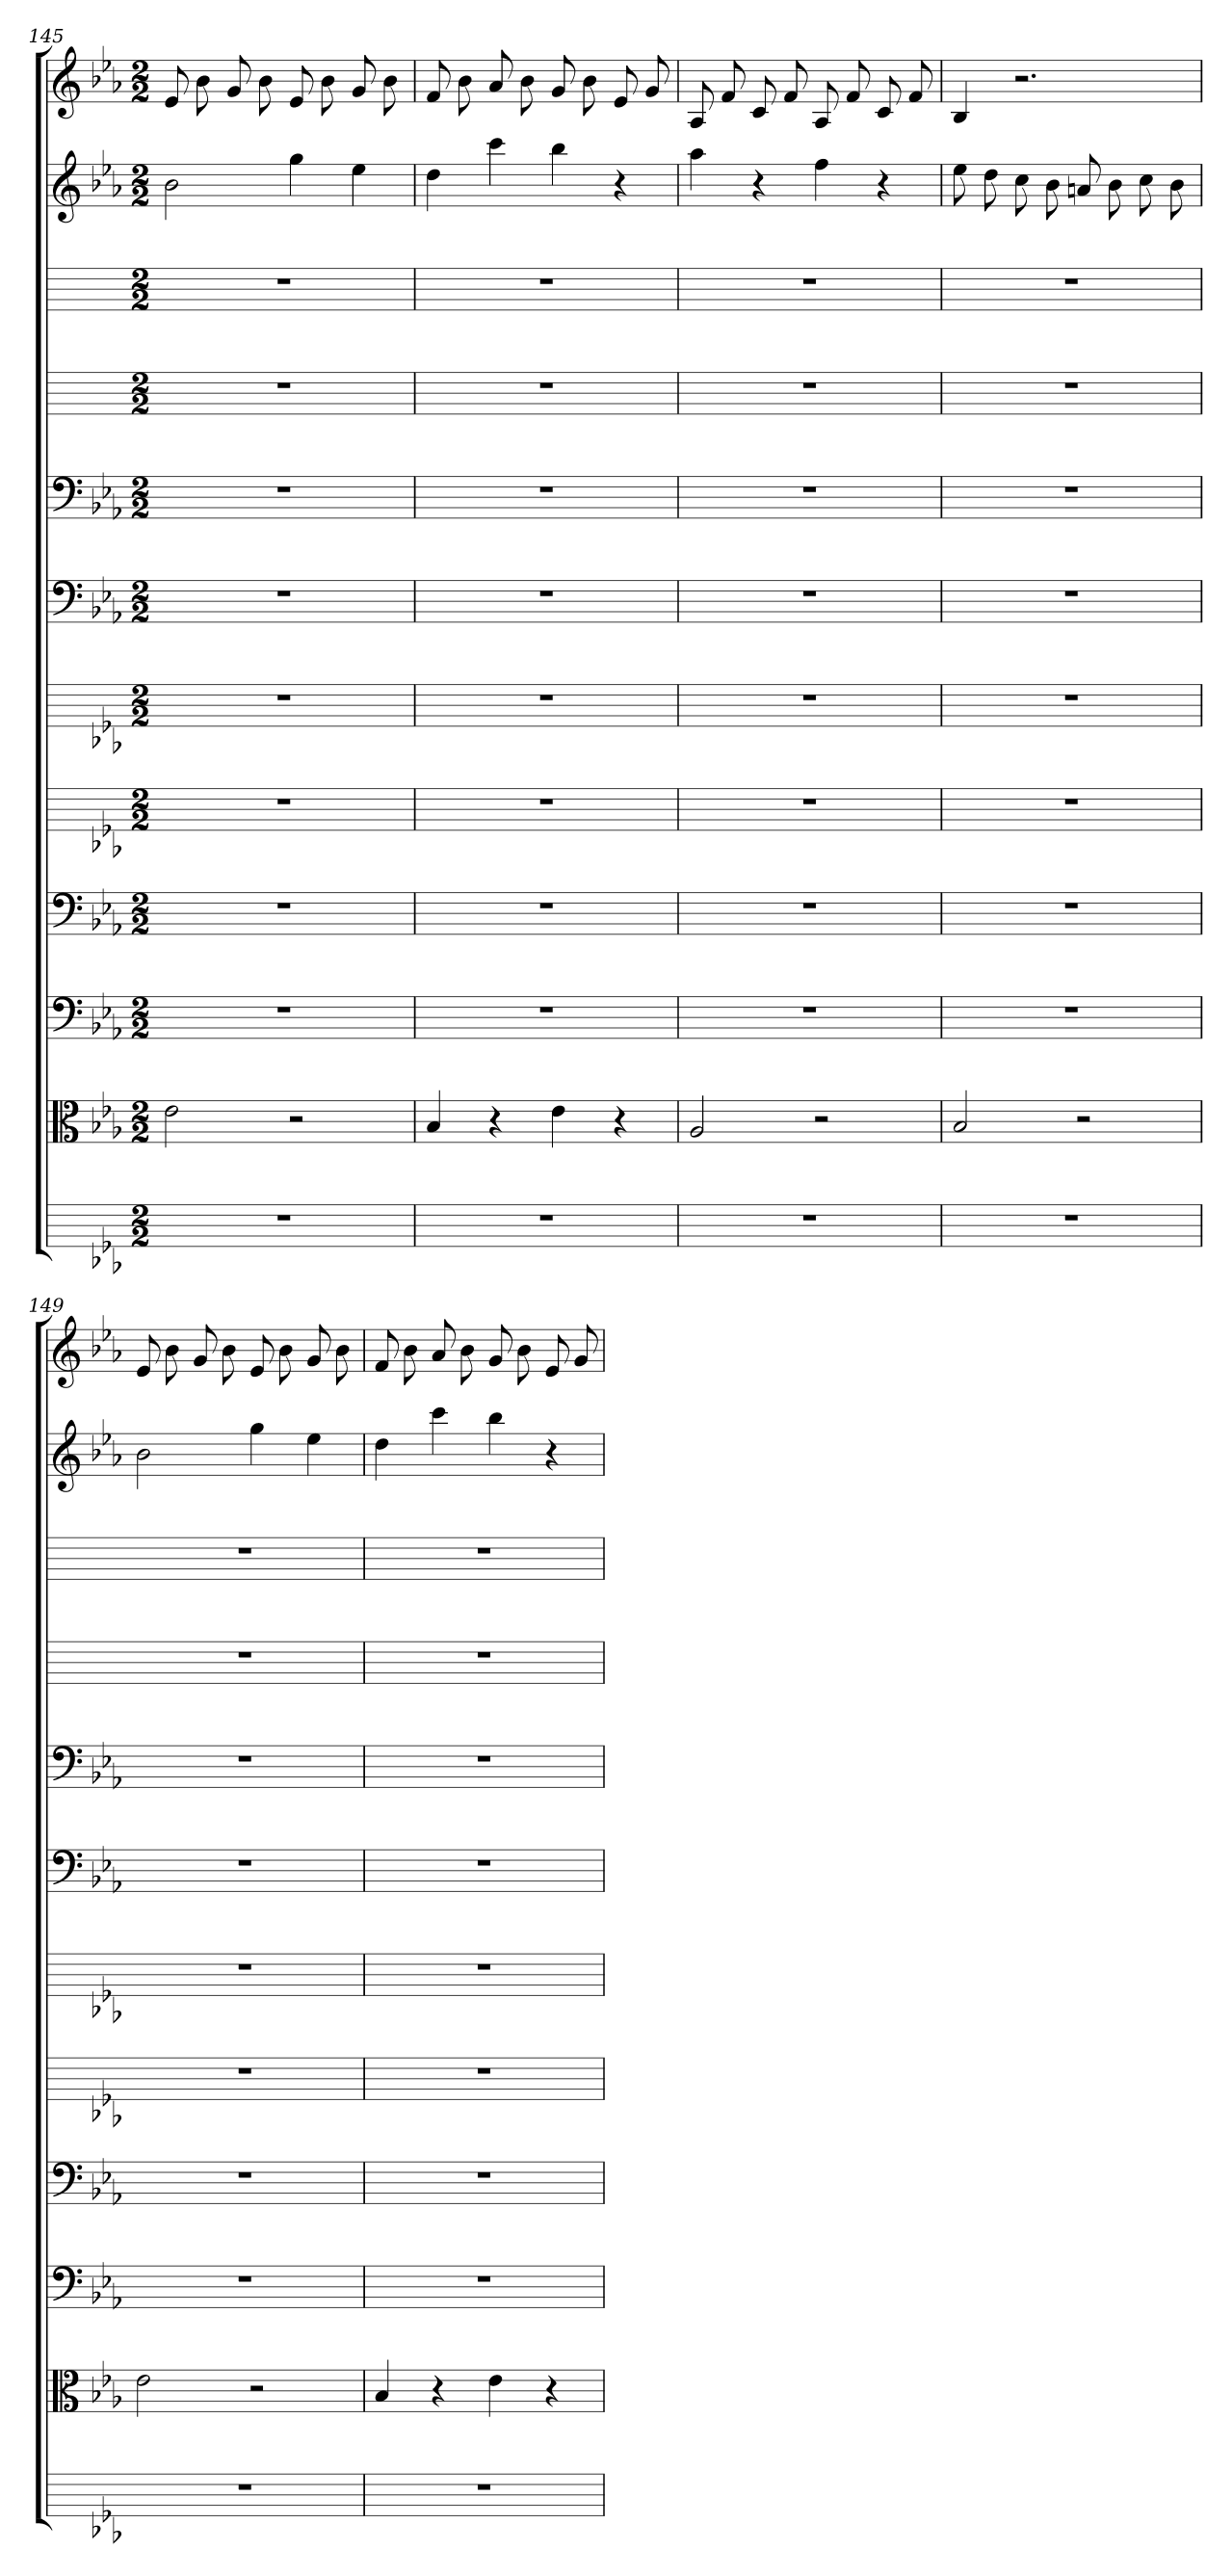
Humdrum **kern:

**kern	**kern	**kern	**kern	**kern	**kern	**kern	**kern	**kern	**kern	**kern	**kern
*part12	*part11	*part10	*part9	*part8	*part7	*part6	*part5	*part4	*part3	*part2	*part1
*staff12	*staff11	*staff10	*staff9	*staff8	*staff7	*staff6	*staff5	*staff4	*staff3	*staff2	*staff1
*	*clefC3	*clefF4	*clefF4	*	*	*clefF4	*clefF4	*	*	*	*
*k[b-e-a-]	*k[b-e-a-]	*k[b-e-a-]	*k[b-e-a-]	*k[b-e-a-]	*k[b-e-a-]	*k[b-e-a-]	*k[b-e-a-]	*k[]	*k[]	*k[b-e-a-]	*k[b-e-a-]
*E-:	*E-:	*E-:	*E-:	*E-:	*E-:	*E-:	*E-:	*	*	*E-:	*E-:
*M2/2	*M2/2	*M2/2	*M2/2	*M2/2	*M2/2	*M2/2	*M2/2	*M2/2	*M2/2	*M2/2	*M2/2
=145	=145	=145	=145	=145	=145	=145	=145	=145	=145	=145	=145
1r	2e-	1r	1r	1r	1r	1r	1r	1r	1r	2b-	8e-
.	.	.	.	.	.	.	.	.	.	.	8b-
.	.	.	.	.	.	.	.	.	.	.	8g
.	.	.	.	.	.	.	.	.	.	.	8b-
.	2r	.	.	.	.	.	.	.	.	4gg	8e-
.	.	.	.	.	.	.	.	.	.	.	8b-
.	.	.	.	.	.	.	.	.	.	4ee-	8g
.	.	.	.	.	.	.	.	.	.	.	8b-
=146	=146	=146	=146	=146	=146	=146	=146	=146	=146	=146	=146
1r	4B-	1r	1r	1r	1r	1r	1r	1r	1r	4dd	8f
.	.	.	.	.	.	.	.	.	.	.	8b-
.	4r	.	.	.	.	.	.	.	.	4ccc	8a-
.	.	.	.	.	.	.	.	.	.	.	8b-
.	4e-	.	.	.	.	.	.	.	.	4bb-	8g
.	.	.	.	.	.	.	.	.	.	.	8b-
.	4r	.	.	.	.	.	.	.	.	4r	8e-
.	.	.	.	.	.	.	.	.	.	.	8g
=147	=147	=147	=147	=147	=147	=147	=147	=147	=147	=147	=147
1r	2A-	1r	1r	1r	1r	1r	1r	1r	1r	4aa-	8A-
.	.	.	.	.	.	.	.	.	.	.	8f
.	.	.	.	.	.	.	.	.	.	4r	8c
.	.	.	.	.	.	.	.	.	.	.	8f
.	2r	.	.	.	.	.	.	.	.	4ff	8A-
.	.	.	.	.	.	.	.	.	.	.	8f
.	.	.	.	.	.	.	.	.	.	4r	8c
.	.	.	.	.	.	.	.	.	.	.	8f
=148	=148	=148	=148	=148	=148	=148	=148	=148	=148	=148	=148
1r	2B-	1r	1r	1r	1r	1r	1r	1r	1r	8ee-	4B-
.	.	.	.	.	.	.	.	.	.	8dd	.
.	.	.	.	.	.	.	.	.	.	8cc	2.r
.	.	.	.	.	.	.	.	.	.	8b-	.
.	2r	.	.	.	.	.	.	.	.	8an	.
.	.	.	.	.	.	.	.	.	.	8b-	.
.	.	.	.	.	.	.	.	.	.	8cc	.
.	.	.	.	.	.	.	.	.	.	8b-	.
=149	=149	=149	=149	=149	=149	=149	=149	=149	=149	=149	=149
1r	2e-	1r	1r	1r	1r	1r	1r	1r	1r	2b-	8e-
.	.	.	.	.	.	.	.	.	.	.	8b-
.	.	.	.	.	.	.	.	.	.	.	8g
.	.	.	.	.	.	.	.	.	.	.	8b-
.	2r	.	.	.	.	.	.	.	.	4gg	8e-
.	.	.	.	.	.	.	.	.	.	.	8b-
.	.	.	.	.	.	.	.	.	.	4ee-	8g
.	.	.	.	.	.	.	.	.	.	.	8b-
=150	=150	=150	=150	=150	=150	=150	=150	=150	=150	=150	=150
1r	4B-	1r	1r	1r	1r	1r	1r	1r	1r	4dd	8f
.	.	.	.	.	.	.	.	.	.	.	8b-
.	4r	.	.	.	.	.	.	.	.	4ccc	8a-
.	.	.	.	.	.	.	.	.	.	.	8b-
.	4e-	.	.	.	.	.	.	.	.	4bb-	8g
.	.	.	.	.	.	.	.	.	.	.	8b-
.	4r	.	.	.	.	.	.	.	.	4r	8e-
.	.	.	.	.	.	.	.	.	.	.	8g
=	=	=	=	=	=	=	=	=	=	=	=
*-	*-	*-	*-	*-	*-	*-	*-	*-	*-	*-	*-
